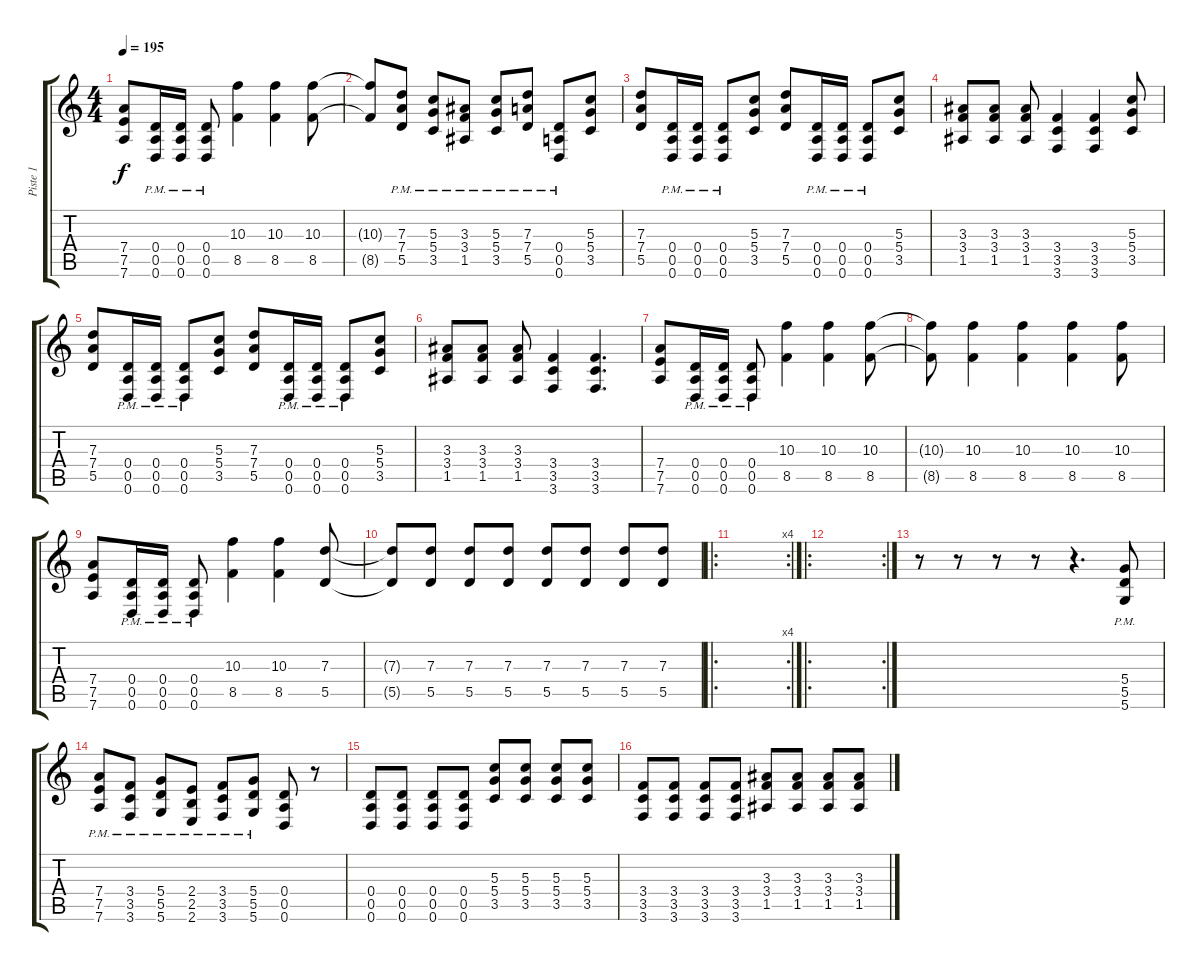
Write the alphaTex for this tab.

\track ("Piste 1" "Piste 1") {instrument overdrivenguitar}
\staff {score tabs}
\tuning (E4 B3 G3 D3 A2 D2) {hide}
\ts (4 4)
\tempo 195
\clef g2
\ks c
(7.4 7.5 7.6).8{dy f} (0.4{pm} 0.5{pm} 0.6{pm}).16 (0.4{pm} 0.5{pm} 0.6{pm}).16 (0.4{pm} 0.5{pm} 0.6{pm}).8 (10.3 8.5).4 (10.3 8.5).4 (10.3 8.5).8 |
(10.3{t} 8.5{t}).8 (7.3{pm} 7.4{pm} 5.5{pm}).8 (5.3{pm} 5.4{pm} 3.5{pm}).8 (3.3{pm} 3.4{pm} 1.5{pm}).8 (5.3{pm} 5.4{pm} 3.5{pm}).8 (7.3{pm} 7.4{pm} 5.5{pm}).8 (0.4{pm} 0.5{pm} 0.6{pm}).8 (5.3 5.4 3.5).8 |
(7.3 7.4 5.5).8 (0.4{pm} 0.5{pm} 0.6{pm}).16 (0.4{pm} 0.5{pm} 0.6{pm}).16 (0.4{pm} 0.5{pm} 0.6{pm}).8 (5.3 5.4 3.5).8 (7.3 7.4 5.5).8 (0.4{pm} 0.5{pm} 0.6{pm}).16 (0.4{pm} 0.5{pm} 0.6{pm}).16 (0.4{pm} 0.5{pm} 0.6{pm}).8 (5.3 5.4 3.5).8 |
(3.3 3.4 1.5).8 (3.3 3.4 1.5).8 (3.3 3.4 1.5).8 (3.4 3.5 3.6).4 (3.4 3.5 3.6).4 (5.3 5.4 3.5).8 |
(7.3 7.4 5.5).8 (0.4{pm} 0.5{pm} 0.6{pm}).16 (0.4{pm} 0.5{pm} 0.6{pm}).16 (0.4{pm} 0.5{pm} 0.6{pm}).8 (5.3 5.4 3.5).8 (7.3 7.4 5.5).8 (0.4{pm} 0.5{pm} 0.6{pm}).16 (0.4{pm} 0.5{pm} 0.6{pm}).16 (0.4{pm} 0.5{pm} 0.6{pm}).8 (5.3 5.4 3.5).8 |
(3.3 3.4 1.5).8 (3.3 3.4 1.5).8 (3.3 3.4 1.5).8 (3.4 3.5 3.6).4 (3.4 3.5 3.6).4{d} |
(7.4 7.5 7.6).8 (0.4{pm} 0.5{pm} 0.6{pm}).16 (0.4{pm} 0.5{pm} 0.6{pm}).16 (0.4{pm} 0.5{pm} 0.6{pm}).8 (10.3 8.5).4 (10.3 8.5).4 (10.3 8.5).8 |
(10.3{t} 8.5{t}).8 (10.3 8.5).4 (10.3 8.5).4 (10.3 8.5).4 (10.3 8.5).8 |
(7.4 7.5 7.6).8 (0.4{pm} 0.5{pm} 0.6{pm}).16 (0.4{pm} 0.5{pm} 0.6{pm}).16 (0.4{pm} 0.5{pm} 0.6{pm}).8 (10.3 8.5).4 (10.3 8.5).4 (7.3 5.5).8 |
(7.3{t} 5.5{t}).8 (7.3 5.5).8 (7.3 5.5).8 (7.3 5.5).8 (7.3 5.5).8 (7.3 5.5).8 (7.3 5.5).8 (7.3 5.5).8 |
\ro
\rc 4
|
\ro
\rc 2
|
r.8 r.8 r.8 r.8 r.4{d} (5.4{pm} 5.5{pm} 5.6{pm}).8 |
(7.4{pm} 7.5{pm} 7.6{pm}).8 (3.4{pm} 3.5{pm} 3.6{pm}).8 (5.4{pm} 5.5{pm} 5.6{pm}).8 (2.4{pm} 2.5{pm} 2.6{pm}).8 (3.4{pm} 3.5{pm} 3.6{pm}).8 (5.4{pm} 5.5{pm} 5.6{pm}).8 (0.4 0.5 0.6).8 r.8 |
(0.4 0.5 0.6).8 (0.4 0.5 0.6).8 (0.4 0.5 0.6).8 (0.4 0.5 0.6).8 (5.3 5.4 3.5).8 (5.3 5.4 3.5).8 (5.3 5.4 3.5).8 (5.3 5.4 3.5).8 |
(3.4 3.5 3.6).8 (3.4 3.5 3.6).8 (3.4 3.5 3.6).8 (3.4 3.5 3.6).8 (3.3 3.4 1.5).8 (3.3 3.4 1.5).8 (3.3 3.4 1.5).8 (3.3 3.4 1.5).8
